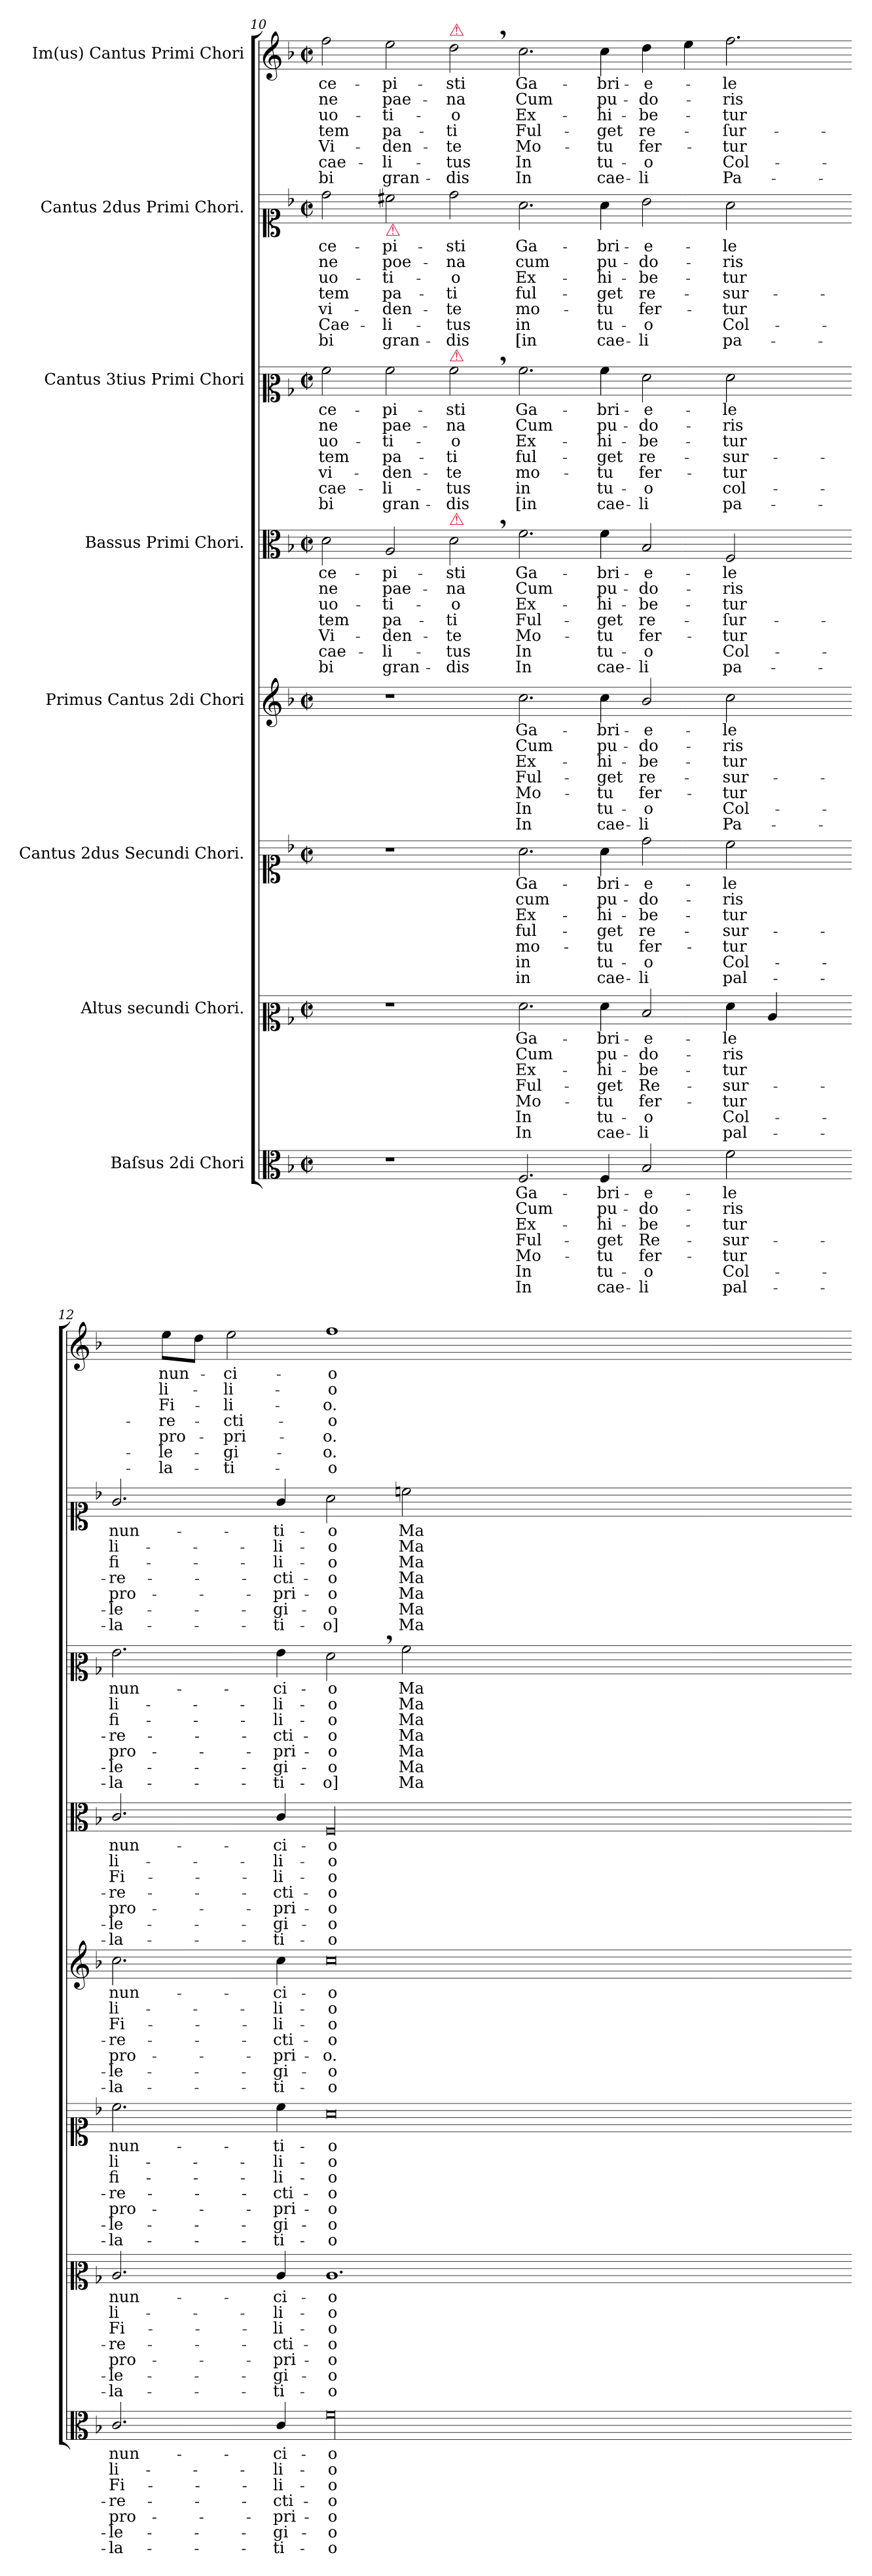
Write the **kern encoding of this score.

**kern	**text	**text	**text	**text	**text	**text	**text	**kern	**text	**text	**text	**text	**text	**text	**text	**kern	**text	**text	**text	**text	**text	**text	**text	**kern	**text	**text	**text	**text	**text	**text	**text	**kern	**text	**text	**text	**text	**text	**text	**text	**kern	**text	**text	**text	**text	**text	**text	**text	**kern	**text	**text	**text	**text	**text	**text	**text	**kern	**text	**text	**text	**text	**text	**text	**text
*part8	*part8	*part8	*part8	*part8	*part8	*part8	*part8	*part7	*part7	*part7	*part7	*part7	*part7	*part7	*part7	*part6	*part6	*part6	*part6	*part6	*part6	*part6	*part6	*part5	*part5	*part5	*part5	*part5	*part5	*part5	*part5	*part4	*part4	*part4	*part4	*part4	*part4	*part4	*part4	*part3	*part3	*part3	*part3	*part3	*part3	*part3	*part3	*part2	*part2	*part2	*part2	*part2	*part2	*part2	*part2	*part1	*part1	*part1	*part1	*part1	*part1	*part1	*part1
*staff8	*staff8	*staff8	*staff8	*staff8	*staff8	*staff8	*staff8	*staff7	*staff7	*staff7	*staff7	*staff7	*staff7	*staff7	*staff7	*staff6	*staff6	*staff6	*staff6	*staff6	*staff6	*staff6	*staff6	*staff5	*staff5	*staff5	*staff5	*staff5	*staff5	*staff5	*staff5	*staff4	*staff4	*staff4	*staff4	*staff4	*staff4	*staff4	*staff4	*staff3	*staff3	*staff3	*staff3	*staff3	*staff3	*staff3	*staff3	*staff2	*staff2	*staff2	*staff2	*staff2	*staff2	*staff2	*staff2	*staff1	*staff1	*staff1	*staff1	*staff1	*staff1	*staff1	*staff1
*I"Baſsus 2di Chori	*	*	*	*	*	*	*	*I"Altus secundi Chori.	*	*	*	*	*	*	*	*I"Cantus 2dus Secundi Chori.	*	*	*	*	*	*	*	*I"Primus Cantus 2di Chori	*	*	*	*	*	*	*	*I"Bassus Primi Chori.	*	*	*	*	*	*	*	*I"Cantus 3tius Primi Chori	*	*	*	*	*	*	*	*I"Cantus 2dus Primi Chori.	*	*	*	*	*	*	*	*I"Im(us) Cantus Primi Chori	*	*	*	*	*	*	*
*clefC3	*	*	*	*	*	*	*	*clefC2	*	*	*	*	*	*	*	*clefC1	*	*	*	*	*	*	*	*clefG2	*	*	*	*	*	*	*	*clefC3	*	*	*	*	*	*	*	*clefC2	*	*	*	*	*	*	*	*clefC1	*	*	*	*	*	*	*	*clefG2	*	*	*	*	*	*	*
*k[b-]	*	*	*	*	*	*	*	*k[b-]	*	*	*	*	*	*	*	*k[b-]	*	*	*	*	*	*	*	*k[b-]	*	*	*	*	*	*	*	*k[b-]	*	*	*	*	*	*	*	*k[b-]	*	*	*	*	*	*	*	*k[b-]	*	*	*	*	*	*	*	*k[b-]	*	*	*	*	*	*	*
*F:	*	*	*	*	*	*	*	*F:	*	*	*	*	*	*	*	*F:	*	*	*	*	*	*	*	*F:	*	*	*	*	*	*	*	*F:	*	*	*	*	*	*	*	*F:	*	*	*	*	*	*	*	*F:	*	*	*	*	*	*	*	*F:	*	*	*	*	*	*	*
*M2/1	*	*	*	*	*	*	*	*M2/1	*	*	*	*	*	*	*	*M2/1	*	*	*	*	*	*	*	*M2/1	*	*	*	*	*	*	*	*M2/1	*	*	*	*	*	*	*	*M2/1	*	*	*	*	*	*	*	*M2/1	*	*	*	*	*	*	*	*M2/1	*	*	*	*	*	*	*
*met(c|)	*	*	*	*	*	*	*	*met(c|)	*	*	*	*	*	*	*	*met(c|)	*	*	*	*	*	*	*	*met(c|)	*	*	*	*	*	*	*	*met(c|)	*	*	*	*	*	*	*	*met(c|)	*	*	*	*	*	*	*	*met(c|)	*	*	*	*	*	*	*	*met(c|)	*	*	*	*	*	*	*
=10	=10	=10	=10	=10	=10	=10	=10	=10	=10	=10	=10	=10	=10	=10	=10	=10	=10	=10	=10	=10	=10	=10	=10	=10	=10	=10	=10	=10	=10	=10	=10	=10	=10	=10	=10	=10	=10	=10	=10	=10	=10	=10	=10	=10	=10	=10	=10	=10	=10	=10	=10	=10	=10	=10	=10	=10	=10	=10	=10	=10	=10	=10	=10
2ryy	.	.	.	.	.	.	.	2ryy	.	.	.	.	.	.	.	2ryy	.	.	.	.	.	.	.	2ryy	.	.	.	.	.	.	.	2d\	-ce-	-ne	-uo-	-tem	Vi-	cae-	-bi	2a\	-ce-	-ne	-uo-	-tem	vi-	cae-	-bi	2dd\	-ce-	-ne	-uo-	-tem	vi-	Cae-	-bi	2ff\	-ce-	-ne	-uo-	-tem	Vi-	cae-	-bi
!	!	!	!	!	!	!	!	!	!	!	!	!	!	!	!	!	!	!	!	!	!	!	!	!	!	!	!	!	!	!	!	!	!	!	!	!	!	!	!	!	!	!	!	!	!	!	!	!LO:TX:b:color=crimson:t=⚠	!	!	!	!	!	!	!	!	!	!	!	!	!	!	!
1r	.	.	.	.	.	.	.	1r	.	.	.	.	.	.	.	1r	.	.	.	.	.	.	.	1r	.	.	.	.	.	.	.	2A/	-pi-	pae-	-ti-	pa-	-den-	-li-	gran-	2a\	-pi-	pae-	-ti-	pa-	-den-	-li-	gran-	2cc#X\	-pi-	poe-	-ti-	pa-	-den-	-li-	gran-	2ee\	-pi-	pae-	-ti-	pa-	-den-	-li-	gran-
!	!	!	!	!	!	!	!	!	!	!	!	!	!	!	!	!	!	!	!	!	!	!	!	!	!	!	!	!	!	!	!	!	!	!	!	!	!	!	!	!	!	!	!	!	!	!	!	!	!	!	!	!	!	!	!	!LO:TX:a:color=crimson:t=⚠	!	!	!	!	!	!	!
!	!	!	!	!	!	!	!	!	!	!	!	!	!	!	!	!	!	!	!	!	!	!	!	!	!	!	!	!	!	!	!	!	!	!	!	!	!	!	!	!LO:TX:a:color=crimson:t=⚠	!	!	!	!	!	!	!	!	!	!	!	!	!	!	!	!	!	!	!	!	!	!	!
!	!	!	!	!	!	!	!	!	!	!	!	!	!	!	!	!	!	!	!	!	!	!	!	!	!	!	!	!	!	!	!	!LO:TX:a:color=crimson:t=⚠	!	!	!	!	!	!	!	!	!	!	!	!	!	!	!	!	!	!	!	!	!	!	!	!	!	!	!	!	!	!	!
.	.	.	.	.	.	.	.	.	.	.	.	.	.	.	.	.	.	.	.	.	.	.	.	.	.	.	.	.	.	.	.	2d,<\	-sti	-na	-o	-ti	-te	-tus	-dis	2a,<\	-sti	-na	-o	-ti	-te	-tus	-dis	2dd\	-sti	-na	-o	-ti	-te	-tus	-dis	2dd,<\	-sti	-na	-o	-ti	-te	-tus	-dis
=11-	=11-	=11-	=11-	=11-	=11-	=11-	=11-	=11-	=11-	=11-	=11-	=11-	=11-	=11-	=11-	=11-	=11-	=11-	=11-	=11-	=11-	=11-	=11-	=11-	=11-	=11-	=11-	=11-	=11-	=11-	=11-	=11-	=11-	=11-	=11-	=11-	=11-	=11-	=11-	=11-	=11-	=11-	=11-	=11-	=11-	=11-	=11-	=11-	=11-	=11-	=11-	=11-	=11-	=11-	=11-	=11-	=11-	=11-	=11-	=11-	=11-	=11-	=11-
2.F/	Ga-	Cum	Ex-	Ful-	Mo-	In	In	2.f\	Ga-	Cum	Ex-	Ful-	Mo-	In	In	2.a\	Ga-	cum	Ex-	ful-	mo-	in	in	2.cc\	Ga-	Cum	Ex-	Ful-	Mo-	In	In	2.f\	Ga-	Cum	Ex-	Ful-	Mo-	In	In	2.a\	Ga-	Cum	Ex-	ful-	mo-	in	[in	2.a\	Ga-	cum	Ex-	ful-	mo-	in	[in	2.cc\	Ga-	Cum	Ex-	Ful-	Mo-	In	In
4F/	-bri-	pu-	-hi-	-get	-tu	tu-	cae-	4f\	-bri-	pu-	-hi-	-get	-tu	tu-	cae-	4a\	-bri-	pu-	-hi-	-get	-tu	tu-	cae-	4cc\	-bri-	pu-	-hi-	-get	-tu	tu-	cae-	4f\	-bri-	pu-	-hi-	-get	-tu	tu-	cae-	4a\	-bri-	pu-	-hi-	-get	-tu	tu-	cae-	4a\	-bri-	pu-	-hi-	-get	-tu	tu-	cae-	4cc\	-bri-	pu-	-hi-	-get	-tu	tu-	cae-
2B-/	-e-	-do-	-be-	Re-	fer-	-o	-li	2d/	-e-	-do-	-be-	Re-	fer-	-o	-li	2dd\	-e-	-do-	-be-	re-	fer-	-o	-li	2b-/	-e-	-do-	-be-	re-	fer-	-o	-li	2B-/	-e-	-do-	-be-	re-	fer-	-o	-li	2f\	-e-	-do-	-be-	re-	fer-	-o	-li	2b-\	-e-	-do-	-be-	re-	fer-	-o	-li	4dd\	-e-	-do-	-be-	re-	fer-	-o	-li
.	.	.	.	.	.	.	.	.	.	.	.	.	.	.	.	.	.	.	.	.	.	.	.	.	.	.	.	.	.	.	.	.	.	.	.	.	.	.	.	.	.	.	.	.	.	.	.	.	.	.	.	.	.	.	.	4ee\	.	.	.	.	.	.	.
2f\	-le	-ris	-tur	-sur-	-tur	Col-	pal-	4f\	-le	-ris	-tur	-sur-	-tur	Col-	pal-	2cc\	-le	-ris	-tur	-sur-	-tur	Col-	pal-	2cc\	-le	-ris	-tur	-sur-	-tur	Col-	Pa-	2F/	-le	-ris	-tur	-ſur-	-tur	Col-	pa-	2f\	-le	-ris	-tur	-sur-	-tur	col-	pa-	2a\	-le	-ris	-tur	-sur-	-tur	Col-	pa-	2.ff\	-le	-ris	-tur	-ſur-	-tur	Col-	Pa-
.	.	.	.	.	.	.	.	4c/	.	.	.	.	.	.	.	.	.	.	.	.	.	.	.	.	.	.	.	.	.	.	.	.	.	.	.	.	.	.	.	.	.	.	.	.	.	.	.	.	.	.	.	.	.	.	.	.	.	.	.	.	.	.	.
4ryy	.	.	.	.	.	.	.	4ryy	.	.	.	.	.	.	.	4ryy	.	.	.	.	.	.	.	4ryy	.	.	.	.	.	.	.	4ryy	.	.	.	.	.	.	.	4ryy	.	.	.	.	.	.	.	4ryy	.	.	.	.	.	.	.	.	.	.	.	.	.	.	.
=12-	=12-	=12-	=12-	=12-	=12-	=12-	=12-	=12-	=12-	=12-	=12-	=12-	=12-	=12-	=12-	=12-	=12-	=12-	=12-	=12-	=12-	=12-	=12-	=12-	=12-	=12-	=12-	=12-	=12-	=12-	=12-	=12-	=12-	=12-	=12-	=12-	=12-	=12-	=12-	=12-	=12-	=12-	=12-	=12-	=12-	=12-	=12-	=12-	=12-	=12-	=12-	=12-	=12-	=12-	=12-	=12-	=12-	=12-	=12-	=12-	=12-	=12-	=12-
2.c/	nun-	li-	Fi-	-re-	pro-	-le-	-la-	2.c/	nun-	li-	Fi-	-re-	pro-	-le-	-la-	2.cc\	nun-	li-	fi-	-re-	pro-	-le-	-la-	2.cc\	nun-	li-	Fi-	-re-	pro-	-le-	-la-	2.c/	nun-	li-	Fi-	-re-	pro-	-le-	-la-	2.g\	nun-	li-	fi-	-re-	pro-	-le-	-la-	2.g/	nun-	li-	fi-	-re-	pro-	-le-	-la-	4ryy	.	.	.	.	.	.	.
.	.	.	.	.	.	.	.	.	.	.	.	.	.	.	.	.	.	.	.	.	.	.	.	.	.	.	.	.	.	.	.	.	.	.	.	.	.	.	.	.	.	.	.	.	.	.	.	.	.	.	.	.	.	.	.	8ee\L	nun-	li-	Fi-	-re-	pro-	-le-	-la-
.	.	.	.	.	.	.	.	.	.	.	.	.	.	.	.	.	.	.	.	.	.	.	.	.	.	.	.	.	.	.	.	.	.	.	.	.	.	.	.	.	.	.	.	.	.	.	.	.	.	.	.	.	.	.	.	8dd\J	.	.	.	.	.	.	.
.	.	.	.	.	.	.	.	.	.	.	.	.	.	.	.	.	.	.	.	.	.	.	.	.	.	.	.	.	.	.	.	.	.	.	.	.	.	.	.	.	.	.	.	.	.	.	.	.	.	.	.	.	.	.	.	2ee\	-ci-	-li-	-li-	-cti-	-pri-	-gi-	-ti-
4c/	-ci-	-li-	-li-	-cti-	-pri-	-gi-	-ti-	4c/	-ci-	-li-	-li-	-cti-	-pri-	-gi-	-ti-	4cc\	-ti-	-li-	-li-	-cti-	-pri-	-gi-	-ti-	4cc\	-ci-	-li-	-li-	-cti-	-pri-	-gi-	-ti-	4c/	-ci-	-li-	-li-	-cti-	-pri-	-gi-	-ti-	4g\	-ci-	-li-	-li-	-cti-	-pri-	-gi-	-ti-	4g/	-ti-	-li-	-li-	-cti-	-pri-	-gi-	-ti-	.	.	.	.	.	.	.	.
00f	-o	-o	-o	-o	-o	-o	-o	1.c	-o	-o	-o	-o	-o	-o	-o	0a	-o	-o	-o	-o	-o	-o	-o	0cc	-o	-o	-o	-o	-o.	-o	-o	00F	-o	-o	-o	-o	-o	-o	-o	2f,<\	-o	-o	-o	-o	-o	-o	-o]	2a\	-o	-o	-o	-o	-o	-o	-o]	1ff	-o	-o	-o.	-o	-o.	-o.	-o
.	.	.	.	.	.	.	.	.	.	.	.	.	.	.	.	.	.	.	.	.	.	.	.	.	.	.	.	.	.	.	.	.	.	.	.	.	.	.	.	2a\	Ma-	Ma-	Ma-	Ma-	Ma-	Ma-	Ma-	2ccn\	Ma-	Ma-	Ma-	Ma-	Ma-	Ma-	Ma-	.	.	.	.	.	.	.	.
.	.	.	.	.	.	.	.	.	.	.	.	.	.	.	.	.	.	.	.	.	.	.	.	.	.	.	.	.	.	.	.	.	.	.	.	.	.	.	.	0.ryy	.	.	.	.	.	.	.	0.ryy	.	.	.	.	.	.	.	0.ryy	.	.	.	.	.	.	.
.	.	.	.	.	.	.	.	0ryy	.	.	.	.	.	.	.	.	.	.	.	.	.	.	.	.	.	.	.	.	.	.	.	.	.	.	.	.	.	.	.	.	.	.	.	.	.	.	.	.	.	.	.	.	.	.	.	.	.	.	.	.	.	.	.
.	.	.	.	.	.	.	.	.	.	.	.	.	.	.	.	0ryy	.	.	.	.	.	.	.	0ryy	.	.	.	.	.	.	.	.	.	.	.	.	.	.	.	.	.	.	.	.	.	.	.	.	.	.	.	.	.	.	.	.	.	.	.	.	.	.	.
.	.	.	.	.	.	.	.	2ryy	.	.	.	.	.	.	.	.	.	.	.	.	.	.	.	.	.	.	.	.	.	.	.	.	.	.	.	.	.	.	.	.	.	.	.	.	.	.	.	.	.	.	.	.	.	.	.	.	.	.	.	.	.	.	.
=-	=-	=-	=-	=-	=-	=-	=-	=-	=-	=-	=-	=-	=-	=-	=-	=-	=-	=-	=-	=-	=-	=-	=-	=-	=-	=-	=-	=-	=-	=-	=-	=-	=-	=-	=-	=-	=-	=-	=-	=-	=-	=-	=-	=-	=-	=-	=-	=-	=-	=-	=-	=-	=-	=-	=-	=-	=-	=-	=-	=-	=-	=-	=-
*-	*-	*-	*-	*-	*-	*-	*-	*-	*-	*-	*-	*-	*-	*-	*-	*-	*-	*-	*-	*-	*-	*-	*-	*-	*-	*-	*-	*-	*-	*-	*-	*-	*-	*-	*-	*-	*-	*-	*-	*-	*-	*-	*-	*-	*-	*-	*-	*-	*-	*-	*-	*-	*-	*-	*-	*-	*-	*-	*-	*-	*-	*-	*-
